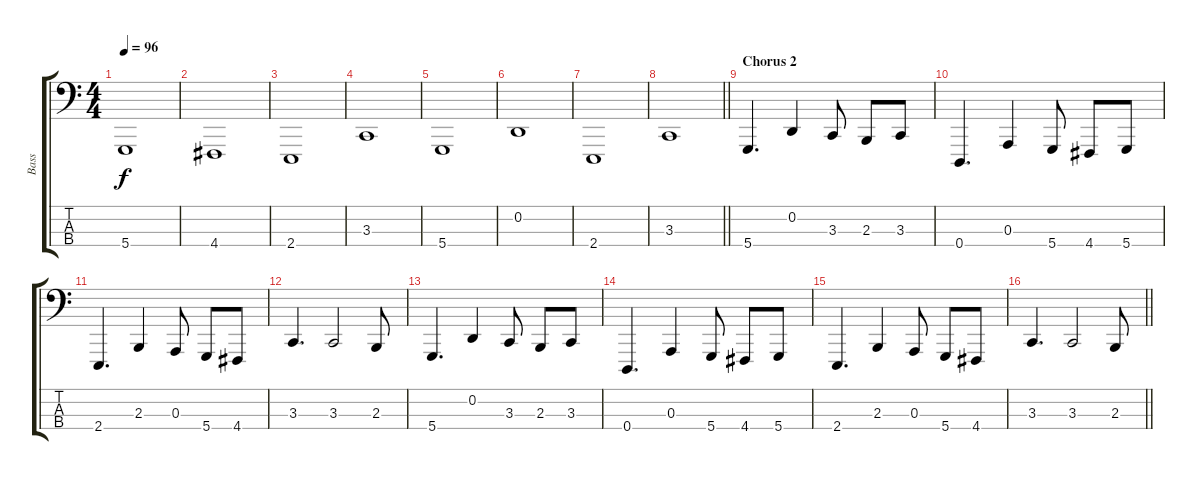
\track ("Bass" "Bass") {instrument stringensemble1}
\staff {score tabs}
\tuning (G2 D2 A1 D1) {hide}
\ts (4 4)
\tempo 96
\clef f4
\ks c
5.4.1{dy f} |
4.4.1 |
2.4.1 |
3.3.1 |
5.4.1 |
0.2.1 |
2.4.1 |
\barLineRight lightlight
3.3.1 |
\section ("" "Chorus 2")
5.4.4{d} 0.2.4 3.3.8 2.3.8 3.3.8 |
0.4.4{d} 0.3.4 5.4.8 4.4.8 5.4.8 |
2.4.4{d} 2.3.4 0.3.8 5.4.8 4.4.8 |
3.3.4{d} 3.3.2 2.3.8 |
5.4.4{d} 0.2.4 3.3.8 2.3.8 3.3.8 |
0.4.4{d} 0.3.4 5.4.8 4.4.8 5.4.8 |
2.4.4{d} 2.3.4 0.3.8 5.4.8 4.4.8 |
\barLineRight lightlight
3.3.4{d} 3.3.2 2.3.8
